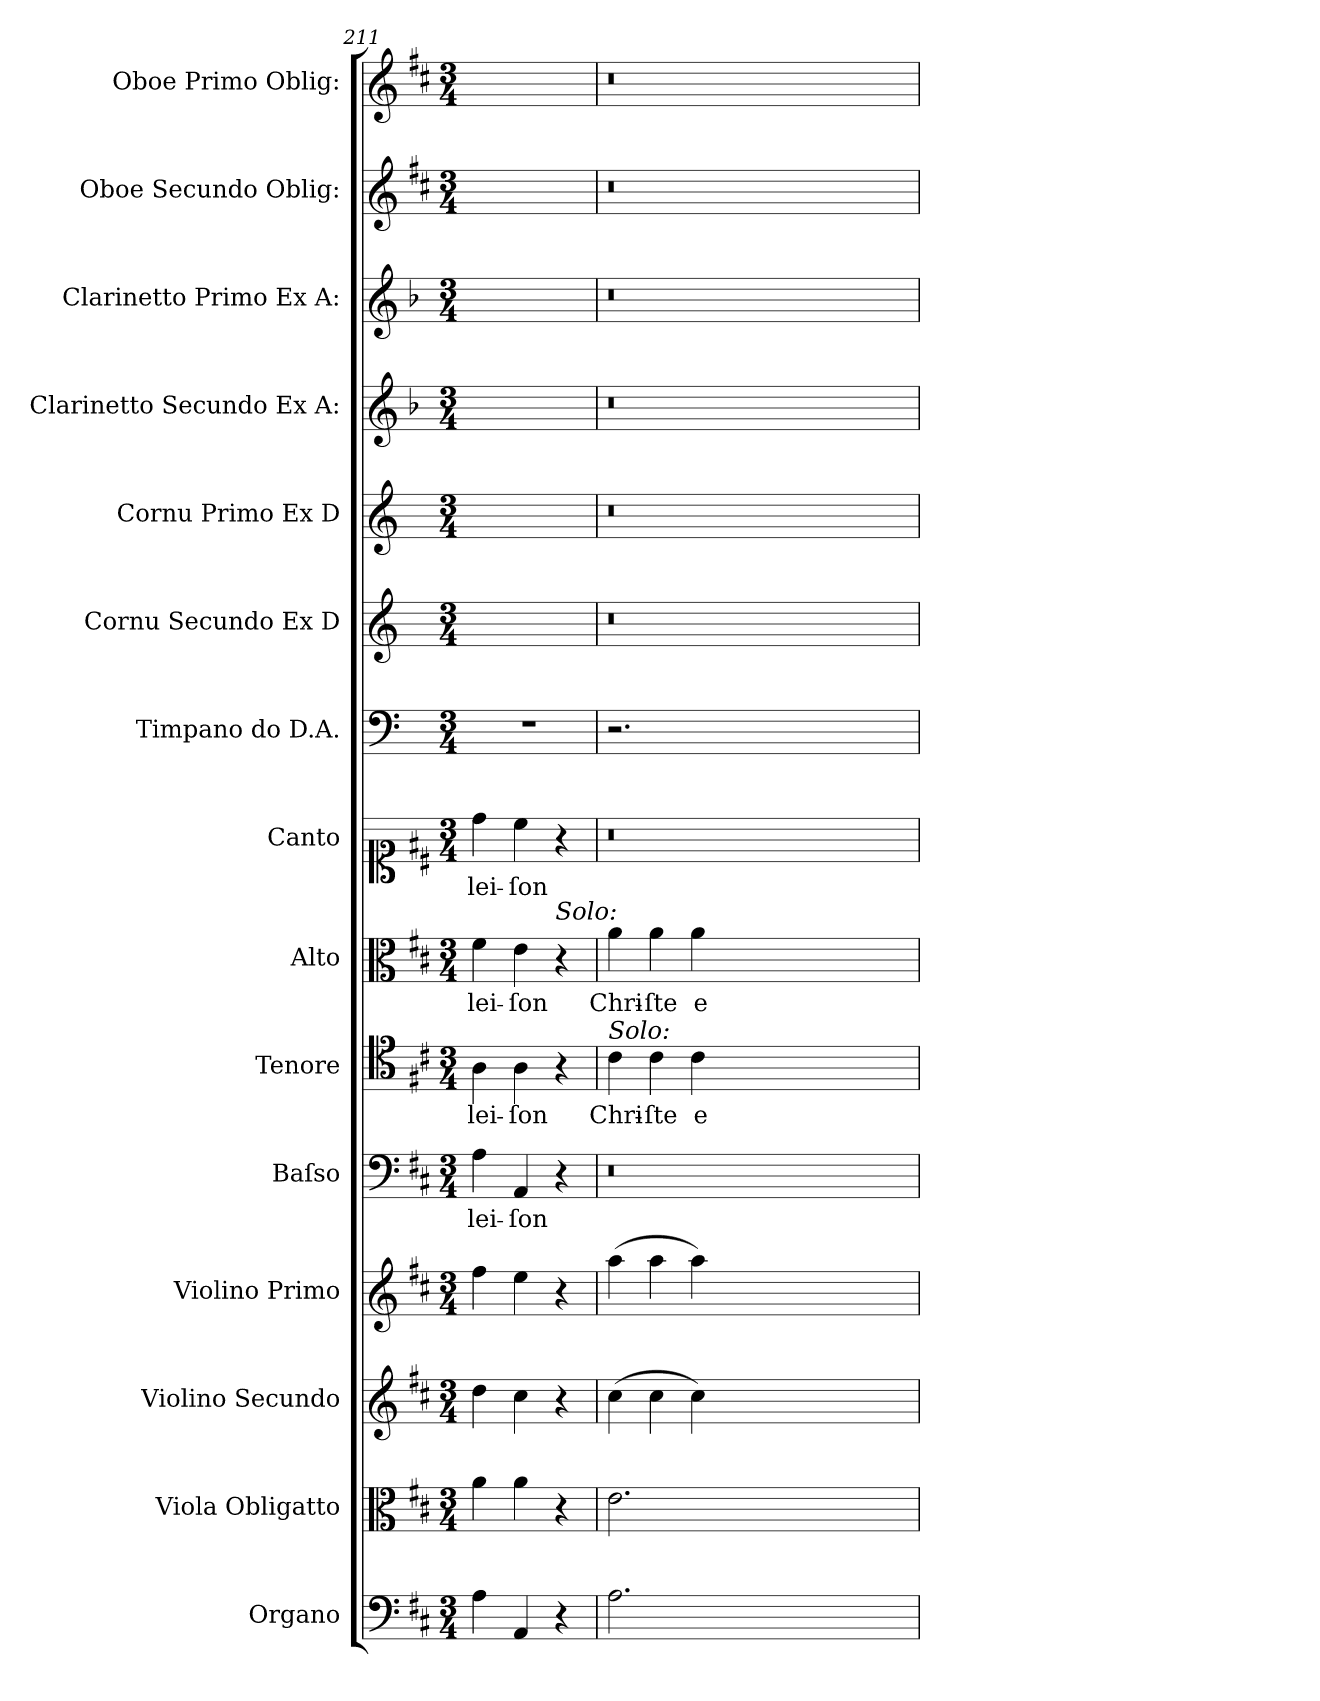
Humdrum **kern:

**kern	**kern	**kern	**kern	**kern	**text	**kern	**text	**kern	**text	**kern	**text	**kern	**kern	**kern	**kern	**kern	**kern	**kern
*part15	*part14	*part13	*part12	*part11	*part11	*part10	*part10	*part9	*part9	*part8	*part8	*part7	*part6	*part5	*part4	*part3	*part2	*part1
*staff15	*staff14	*staff13	*staff12	*staff11	*staff11	*staff10	*staff10	*staff9	*staff9	*staff8	*staff8	*staff7	*staff6	*staff5	*staff4	*staff3	*staff2	*staff1
*I"Organo	*I"Viola Obligatto	*I"Violino Secundo	*I"Violino Primo	*I"Baſso	*	*I"Tenore	*	*I"Alto	*	*I"Canto	*	*I"Timpano do D.A.	*I"Cornu Secundo Ex D	*I"Cornu Primo Ex D	*I"Clarinetto Secundo Ex A:	*I"Clarinetto Primo Ex A:	*I"Oboe Secundo Oblig:	*I"Oboe Primo Oblig:
*I'org	*I'vla obl	*I'vl 2	*I'vl 1	*I'B	*	*I'T	*	*I'A	*	*	*	*I'timp	*	*	*I'cl 2 in A	*I'cl 1 in A	*I'ob 2	*I'ob 1
*clefF4	*clefC3	*clefG2	*clefG2	*clefF4	*	*clefC4	*	*clefC3	*	*clefC1	*	*clefF4	*clefG2	*clefG2	*clefG2	*clefG2	*clefG2	*clefG2
*	*	*	*	*	*	*	*	*	*	*	*	*	*ITrd-1c-2	*ITrd-1c-2	*ITrd2c3	*ITrd2c3	*	*
*k[f#c#]	*k[f#c#]	*k[f#c#]	*k[f#c#]	*k[f#c#]	*	*k[f#c#]	*	*k[f#c#]	*	*k[f#c#]	*	*k[]	*k[f#c#]	*k[f#c#]	*k[f#c#]	*k[f#c#]	*k[f#c#]	*k[f#c#]
*M3/4	*M3/4	*M3/4	*M3/4	*M3/4	*	*M3/4	*	*M3/4	*	*M3/4	*	*M3/4	*M3/4	*M3/4	*M3/4	*M3/4	*M3/4	*M3/4
=211	=211	=211	=211	=211	=211	=211	=211	=211	=211	=211	=211	=211	=211	=211	=211	=211	=211	=211
4A\	4a\	4dd\	4ff#\	4A\	-lei-	4A\	-lei-	4f#\	-lei-	4dd\	-lei-	2.r	2.ryy	2.ryy	2.ryy	2.ryy	2.ryy	2.ryy
4AA/	4a\	4cc#\	4ee\	4AA/	-ſon	4A\	-ſon	4e\	-ſon	4cc#\	-ſon	.	.	.	.	.	.	.
!	!	!	!	!	!	!	!	!LO:TX:a:i:t=Solo&colon;	!	!	!	!	!	!	!	!	!	!
4r	4r	4r	4r	4r	.	4r	.	4r	.	4r	.	.	.	.	.	.	.	.
=212	=212	=212	=212	=212	=212	=212	=212	=212	=212	=212	=212	=212	=212	=212	=212	=212	=212	=212
!	!	!	!	!	!	!LO:TX:a:i:t=Solo&colon;	!	!	!	!	!	!	!	!	!	!	!	!
!	!	!	!	!	!	!	!	!	!LO:LY:i	!	!	!	!	!	!	!	!	!
2.A\	2.e\	(4cc#\	(4aa\	0.r	.	4c#\	Chri-	4a\	Chri-	0.r	.	2.r	0.r	0.r	0.r	0.r	0.r	0.r
!	!	!	!	!	!	!	!	!	!LO:LY:i	!	!	!	!	!	!	!	!	!
.	.	4cc#\	4aa\	.	.	4c#\	-ſte	4a\	-ſte	.	.	.	.	.	.	.	.	.
!	!	!	!	!	!	!	!	!	!LO:LY:i	!	!	!	!	!	!	!	!	!
.	.	4cc#\)	4aa\)	.	.	4c#\	e-	4a\	e-	.	.	.	.	.	.	.	.	.
0ryy	0ryy	0ryy	0ryy	.	.	0ryy	.	0ryy	.	.	.	0ryy	.	.	.	.	.	.
4ryy	4ryy	4ryy	4ryy	.	.	4ryy	.	4ryy	.	.	.	4ryy	.	.	.	.	.	.
=	=	=	=	=	=	=	=	=	=	=	=	=	=	=	=	=	=	=
*-	*-	*-	*-	*-	*-	*-	*-	*-	*-	*-	*-	*-	*-	*-	*-	*-	*-	*-
